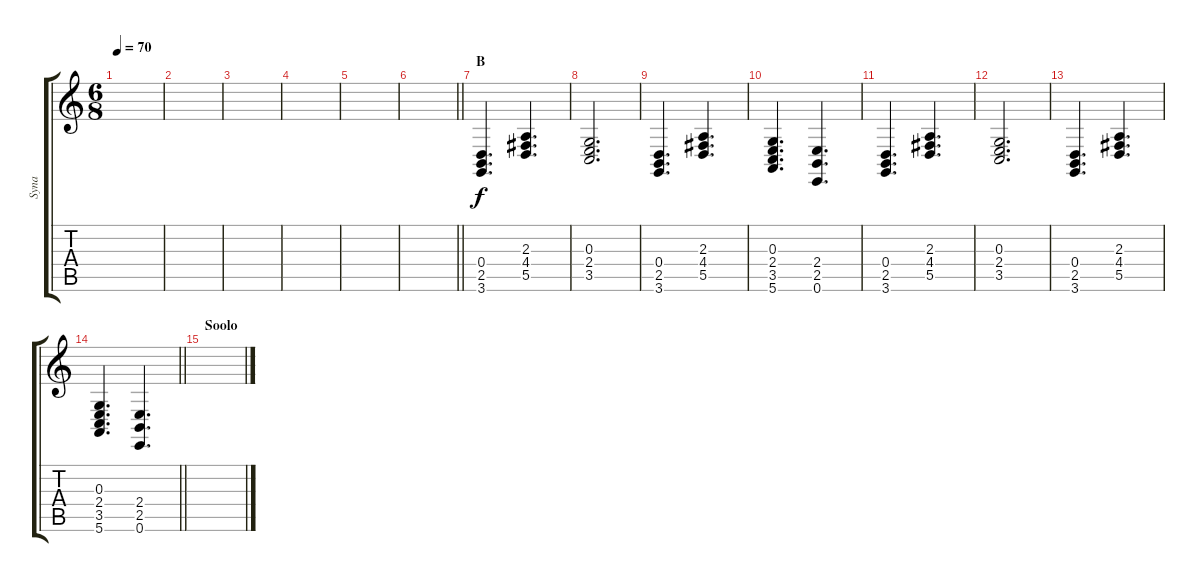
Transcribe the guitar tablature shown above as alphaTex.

\track ("Syna" "Syna") {instrument pad2warm}
\staff {score tabs}
\tuning (E4 B3 G3 D3 A2 E2) {hide}
\ts (6 8)
\tempo 70
\clef g2
\ks c
|
|
|
|
|
\barLineRight lightlight
|
\section ("" "B")
(0.4 2.5 3.6).4{d} (2.3 4.4 5.5).4{d} |
(0.3 2.4 3.5).2{d} |
(0.4 2.5 3.6).4{d} (2.3 4.4 5.5).4{d} |
(0.3 2.4 3.5 5.6).4{d} (2.4 2.5 0.6).4{d} |
(0.4 2.5 3.6).4{d} (2.3 4.4 5.5).4{d} |
(0.3 2.4 3.5).2{d} |
(0.4 2.5 3.6).4{d} (2.3 4.4 5.5).4{d} |
\barLineRight lightlight
(0.3 2.4 3.5 5.6).4{d} (2.4 2.5 0.6).4{d} |
\section ("" "Soolo")
